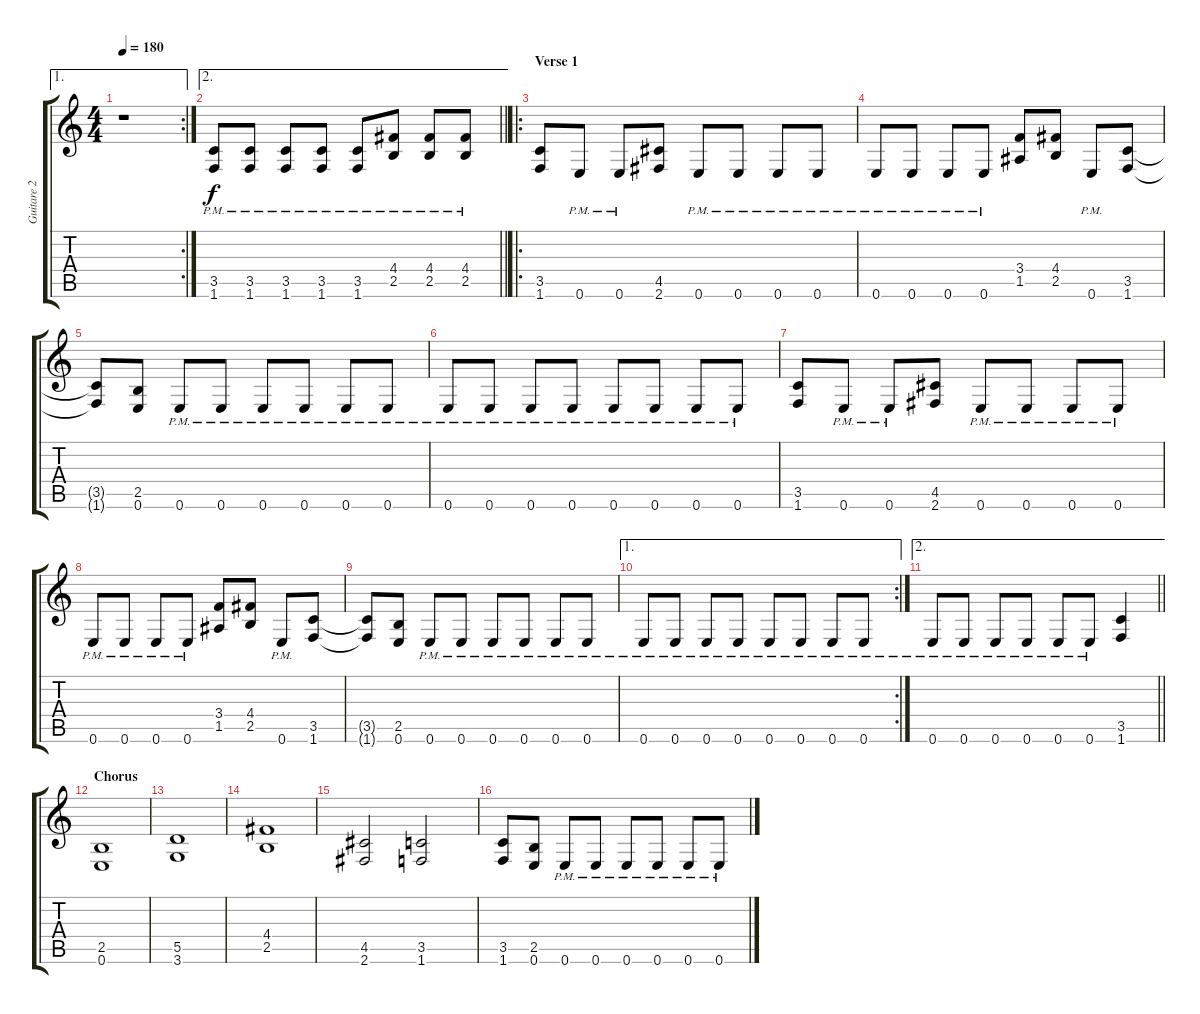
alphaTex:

\track ("Guitare 2" "Guitare 2") {instrument distortionguitar}
\staff {score tabs}
\tuning (E4 B3 G3 D3 A2 E2) {hide}
\ae 1
\rc 2
\ts (4 4)
\tempo 180
\clef g2
\ks c
r.1{dy f} |
\ae 2
\barLineRight lightlight
(3.5{pm} 1.6{pm}).8 (3.5{pm} 1.6{pm}).8 (3.5{pm} 1.6{pm}).8 (3.5{pm} 1.6{pm}).8 (3.5{pm} 1.6{pm}).8 (4.4{pm} 2.5{pm}).8 (4.4{pm} 2.5{pm}).8 (4.4{pm} 2.5{pm}).8 |
\ro
\section ("" "Verse 1")
(3.5 1.6).8 0.6{pm}.8 0.6{pm}.8 (4.5 2.6).8 0.6{pm}.8 0.6{pm}.8 0.6{pm}.8 0.6{pm}.8 |
0.6{pm}.8 0.6{pm}.8 0.6{pm}.8 0.6{pm}.8 (3.4 1.5).8 (4.4 2.5).8 0.6{pm}.8 (3.5 1.6).8 |
(3.5{t} 1.6{t}).8 (2.5 0.6).8 0.6{pm}.8 0.6{pm}.8 0.6{pm}.8 0.6{pm}.8 0.6{pm}.8 0.6{pm}.8 |
0.6{pm}.8 0.6{pm}.8 0.6{pm}.8 0.6{pm}.8 0.6{pm}.8 0.6{pm}.8 0.6{pm}.8 0.6{pm}.8 |
(3.5 1.6).8 0.6{pm}.8 0.6{pm}.8 (4.5 2.6).8 0.6{pm}.8 0.6{pm}.8 0.6{pm}.8 0.6{pm}.8 |
0.6{pm}.8 0.6{pm}.8 0.6{pm}.8 0.6{pm}.8 (3.4 1.5).8 (4.4 2.5).8 0.6{pm}.8 (3.5 1.6).8 |
(3.5{t} 1.6{t}).8 (2.5 0.6).8 0.6{pm}.8 0.6{pm}.8 0.6{pm}.8 0.6{pm}.8 0.6{pm}.8 0.6{pm}.8 |
\ae 1
\rc 2
0.6{pm}.8 0.6{pm}.8 0.6{pm}.8 0.6{pm}.8 0.6{pm}.8 0.6{pm}.8 0.6{pm}.8 0.6{pm}.8 |
\ae 2
\barLineRight lightlight
0.6{pm}.8 0.6{pm}.8 0.6{pm}.8 0.6{pm}.8 0.6{pm}.8 0.6{pm}.8 (3.5 1.6).4 |
\section ("" "Chorus")
(2.5 0.6).1 |
(5.5 3.6).1 |
(4.4 2.5).1 |
(4.5 2.6).2 (3.5 1.6).2 |
(3.5 1.6).8 (2.5 0.6).8 0.6{pm}.8 0.6{pm}.8 0.6{pm}.8 0.6{pm}.8 0.6{pm}.8 0.6{pm}.8
